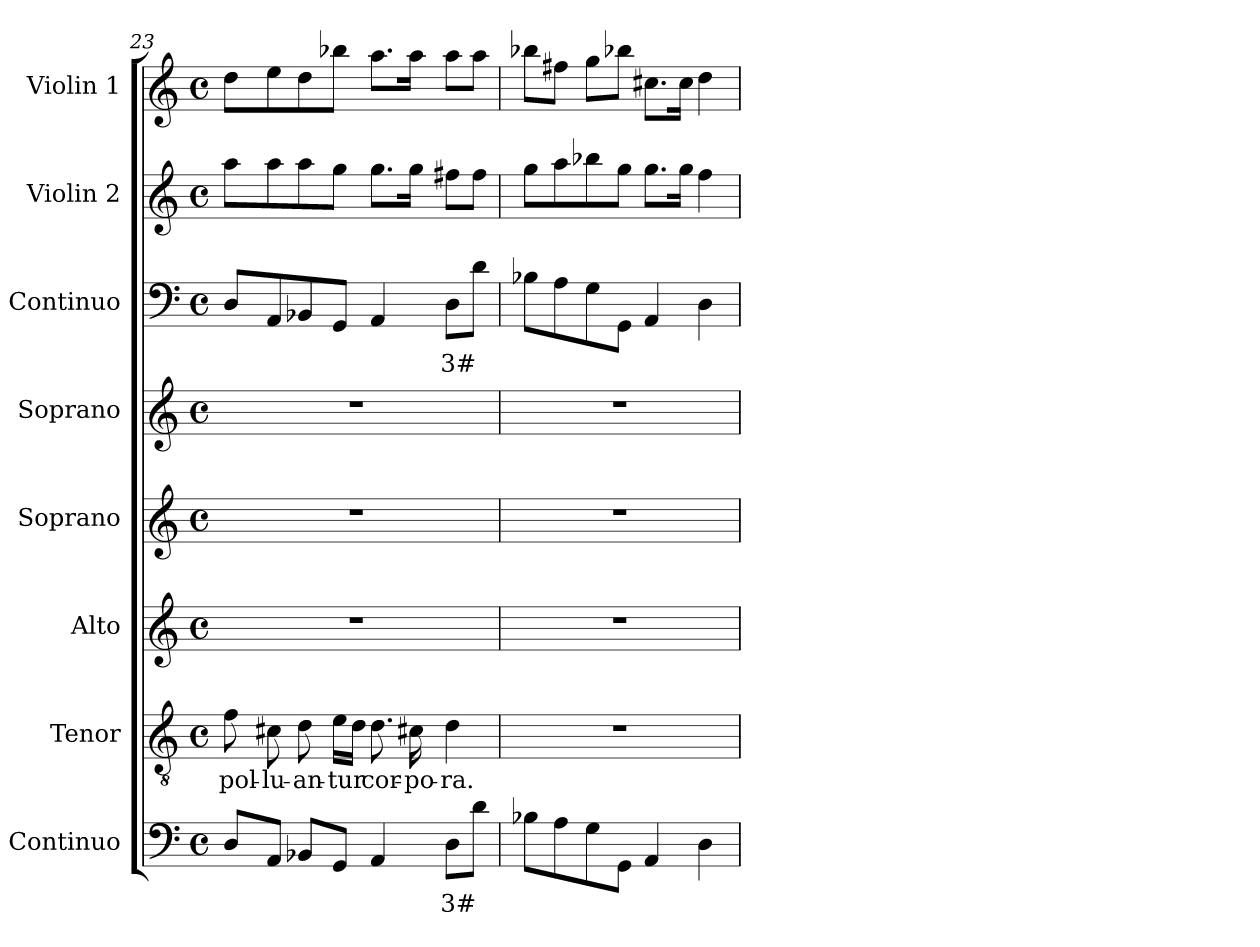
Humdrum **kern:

**kern	**text	**kern	**text	**kern	**kern	**kern	**kern	**text	**kern	**kern
*part8	*part8	*part7	*part7	*part6	*part5	*part4	*part3	*part3	*part2	*part1
*staff8	*staff8	*staff7	*staff7	*staff6	*staff5	*staff4	*staff3	*staff3	*staff2	*staff1
*I"Continuo	*	*I"Tenor	*	*I"Alto	*I"Soprano	*I"Soprano	*I"Continuo	*	*I"Violin 2	*I"Violin 1
*I'Cont.	*	*I'T.	*	*I'A.	*I'S.	*I'S.	*I'Cont.	*	*I'Vln. 2	*I'Vln. 1
*clefF4	*	*clefGv2	*	*clefG2	*clefG2	*clefG2	*clefF4	*	*clefG2	*clefG2
*	*	*ITrd7c12	*	*	*	*	*	*	*	*
*k[]	*	*k[]	*	*k[]	*k[]	*k[]	*k[]	*	*k[]	*k[]
*C:	*	*C:	*	*C:	*C:	*C:	*C:	*	*C:	*C:
*M4/4	*	*M4/4	*	*M4/4	*M4/4	*M4/4	*M4/4	*	*M4/4	*M4/4
*met(c)	*	*met(c)	*	*met(c)	*met(c)	*met(c)	*met(c)	*	*met(c)	*met(c)
=23	=23	=23	=23	=23	=23	=23	=23	=23	=23	=23
!	!	!	!LO:LY:b:color=#000000	!	!	!	!	!	!	!
8Di/L	.	8Fi\	pol-	1r	1r	1r	8Di/L	.	8aai\L	8ddi\L
!	!	!	!LO:LY:b:color=#000000	!	!	!	!	!	!	!
8AAi/J	.	8C#Xi\	-lu-	.	.	.	8AAi/	.	8aai\	8eei\
!	!	!	!LO:LY:b:color=#000000	!	!	!	!	!	!	!
8BB-Xi/L	.	8Di\	-an-	.	.	.	8BB-Xi/	.	8aai\	8ddi\
!	!	!	!LO:LY:b:color=#000000	!	!	!	!	!	!	!
8GGi/J	.	16Ei\LL	-tur	.	.	.	8GGi/J	.	8ggi\J	8bb-Xi\J
.	.	16Di\JJ	.	.	.	.	.	.	.	.
!	!	!	!LO:LY:b:color=#000000	!	!	!	!	!	!	!
4AAi/	.	8.Di\	cor-	.	.	.	4AAi/	.	8.ggi\L	8.aai\L
!	!	!	!LO:LY:b:color=#000000	!	!	!	!	!	!	!
.	.	16C#Xi\	-po-	.	.	.	.	.	16ggi\Jk	16aai\Jk
!	!LO:LY:b:color=#000000	!	!	!	!	!	!	!	!	!
!	!	!	!LO:LY:b:color=#000000	!	!	!	!	!	!	!
!	!	!	!	!	!	!	!	!LO:LY:b:color=#000000	!	!
8Di\L	3#	4Di\	-ra.	.	.	.	8Di\L	3#	8ff#Xi\L	8aai\L
8di\J	.	.	.	.	.	.	8di\J	.	8ff#i\J	8aai\J
=24	=24	=24	=24	=24	=24	=24	=24	=24	=24	=24
8B-Xi\L	.	1r	.	1r	1r	1r	8B-Xi\L	.	8ggi\L	8bb-Xi\L
8Ai\	.	.	.	.	.	.	8Ai\	.	8aai\	8ff#Xi\J
8Gi\	.	.	.	.	.	.	8Gi\	.	8bb-Xi\	8ggi\L
8GGi\J	.	.	.	.	.	.	8GGi\J	.	8ggi\J	8bb-Xi\J
4AAi/	.	.	.	.	.	.	4AAi/	.	8.ggi\L	8.cc#Xi\L
.	.	.	.	.	.	.	.	.	16ggi\Jk	16cc#i\Jk
4Di\	.	.	.	.	.	.	4Di\	.	4ffi\	4ddi\
=	=	=	=	=	=	=	=	=	=	=
*-	*-	*-	*-	*-	*-	*-	*-	*-	*-	*-
